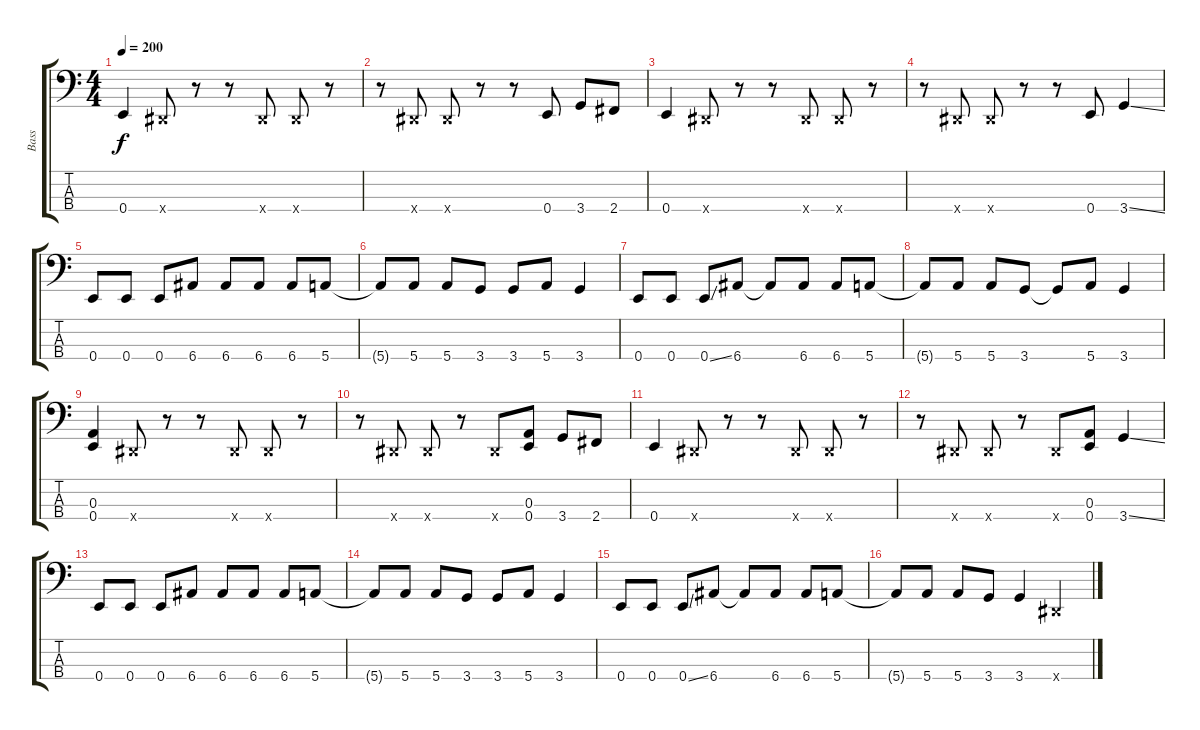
\track ("Bass" "Bass") {instrument electricbassfinger}
\staff {score tabs}
\tuning (G2 D2 A1 E1) {hide}
\ts (4 4)
\tempo 200
\clef f4
\ks c
0.4.4{dy f} -1.4{x}.8 r.8 r.8 -1.4{x}.8 -1.4{x}.8 r.8 |
r.8 -1.4{x}.8 -1.4{x}.8 r.8 r.8 0.4.8 3.4.8 2.4.8 |
0.4.4 -1.4{x}.8 r.8 r.8 -1.4{x}.8 -1.4{x}.8 r.8 |
r.8 -1.4{x}.8 -1.4{x}.8 r.8 r.8 0.4.8 3.4{ss}.4 |
0.4.8 0.4.8 0.4.8 6.4.8 6.4.8 6.4.8 6.4.8 5.4.8 |
5.4{t}.8 5.4.8 5.4.8 3.4.8 3.4.8 5.4.8 3.4.4 |
0.4.8 0.4.8 0.4{ss}.8 6.4.8 6.4{t}.8 6.4.8 6.4.8 5.4.8 |
5.4{t}.8 5.4.8 5.4.8 3.4.8 3.4{t}.8 5.4.8 3.4.4 |
(0.3 0.4).4 -1.4{x}.8 r.8 r.8 -1.4{x}.8 -1.4{x}.8 r.8 |
r.8 -1.4{x}.8 -1.4{x}.8 r.8 -1.4{x}.8 (0.3 0.4).8 3.4.8 2.4.8 |
0.4.4 -1.4{x}.8 r.8 r.8 -1.4{x}.8 -1.4{x}.8 r.8 |
r.8 -1.4{x}.8 -1.4{x}.8 r.8 -1.4{x}.8 (0.3 0.4).8 3.4{ss}.4 |
0.4.8 0.4.8 0.4.8 6.4.8 6.4.8 6.4.8 6.4.8 5.4.8 |
5.4{t}.8 5.4.8 5.4.8 3.4.8 3.4.8 5.4.8 3.4.4 |
0.4.8 0.4.8 0.4{ss}.8 6.4.8 6.4{t}.8 6.4.8 6.4.8 5.4.8 |
5.4{t}.8 5.4.8 5.4.8 3.4.8 3.4.4 -1.4{x}.4
